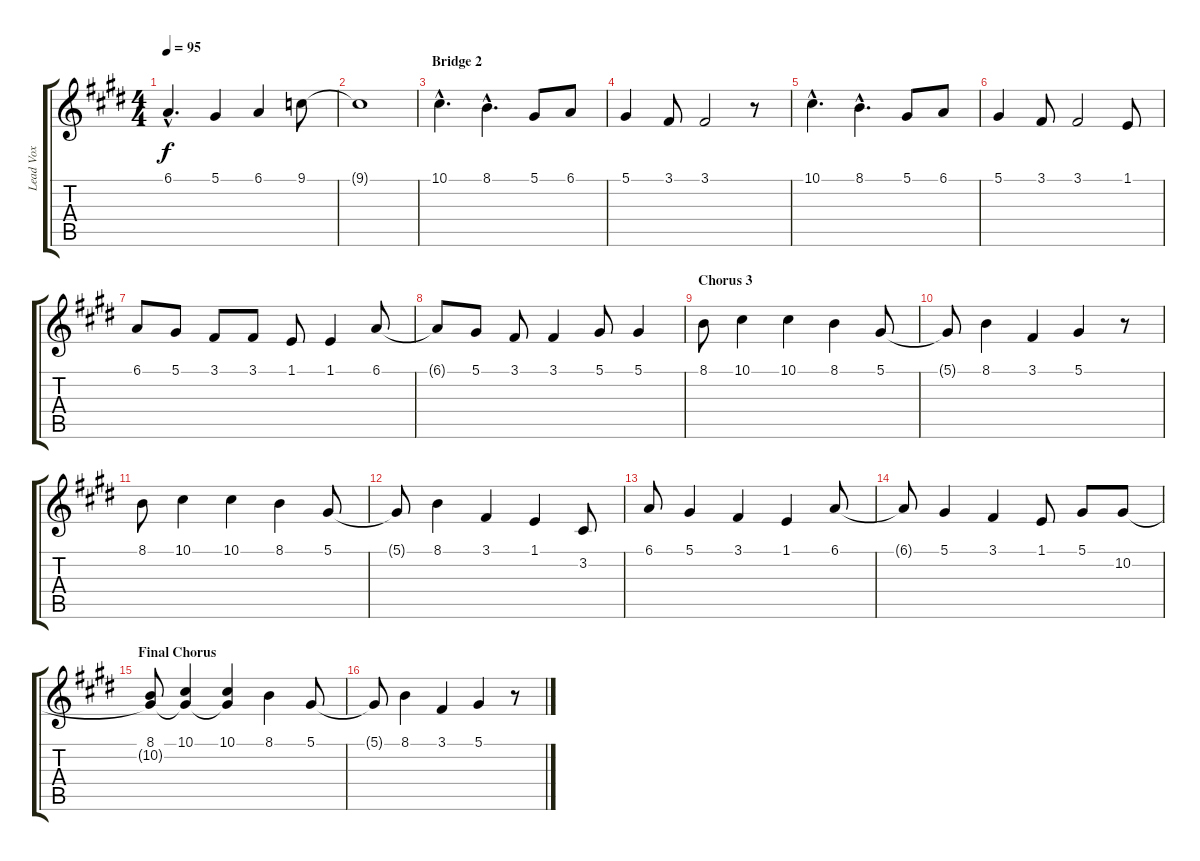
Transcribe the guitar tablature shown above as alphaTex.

\track ("Lead Vox" "Lead Vox") {instrument piccolo}
\staff {score tabs}
\tuning (Eb4 Bb3 Gb3 Db3 Ab2 Eb2) {hide}
\ts (4 4)
\tempo 95
\clef g2
\ks c#minor
6.1{hac}.4{d dy f} 5.1.4 6.1.4 9.1.8 |
9.1{t}.1 |
\section ("" "Bridge 2")
10.1{hac}.4{d} 8.1{hac}.4{d} 5.1.8 6.1.8 |
5.1.4 3.1.8 3.1.2 r.8 |
10.1{hac}.4{d} 8.1{hac}.4{d} 5.1.8 6.1.8 |
5.1.4 3.1.8 3.1.2 1.1.8 |
6.1.8 5.1.8 3.1.8 3.1.8 1.1.8 1.1.4 6.1.8 |
6.1{t}.8 5.1.8 3.1.8 3.1.4 5.1.8 5.1.4 |
\section ("" "Chorus 3")
8.1.8 10.1.4 10.1.4 8.1.4 5.1.8 |
5.1{t}.8 8.1.4 3.1.4 5.1.4 r.8 |
8.1.8 10.1.4 10.1.4 8.1.4 5.1.8 |
5.1{t}.8 8.1.4 3.1.4 1.1.4 3.2.8 |
6.1.8 5.1.4 3.1.4 1.1.4 6.1.8 |
6.1{t}.8 5.1.4 3.1.4 1.1.8 5.1.8 10.2.8 |
\section ("" "Final Chorus")
(8.1 10.2{t}).8 (10.1 10.2{t}).4 (10.1 10.2{t}).4 8.1.4 5.1.8 |
5.1{t}.8 8.1.4 3.1.4 5.1.4 r.8
